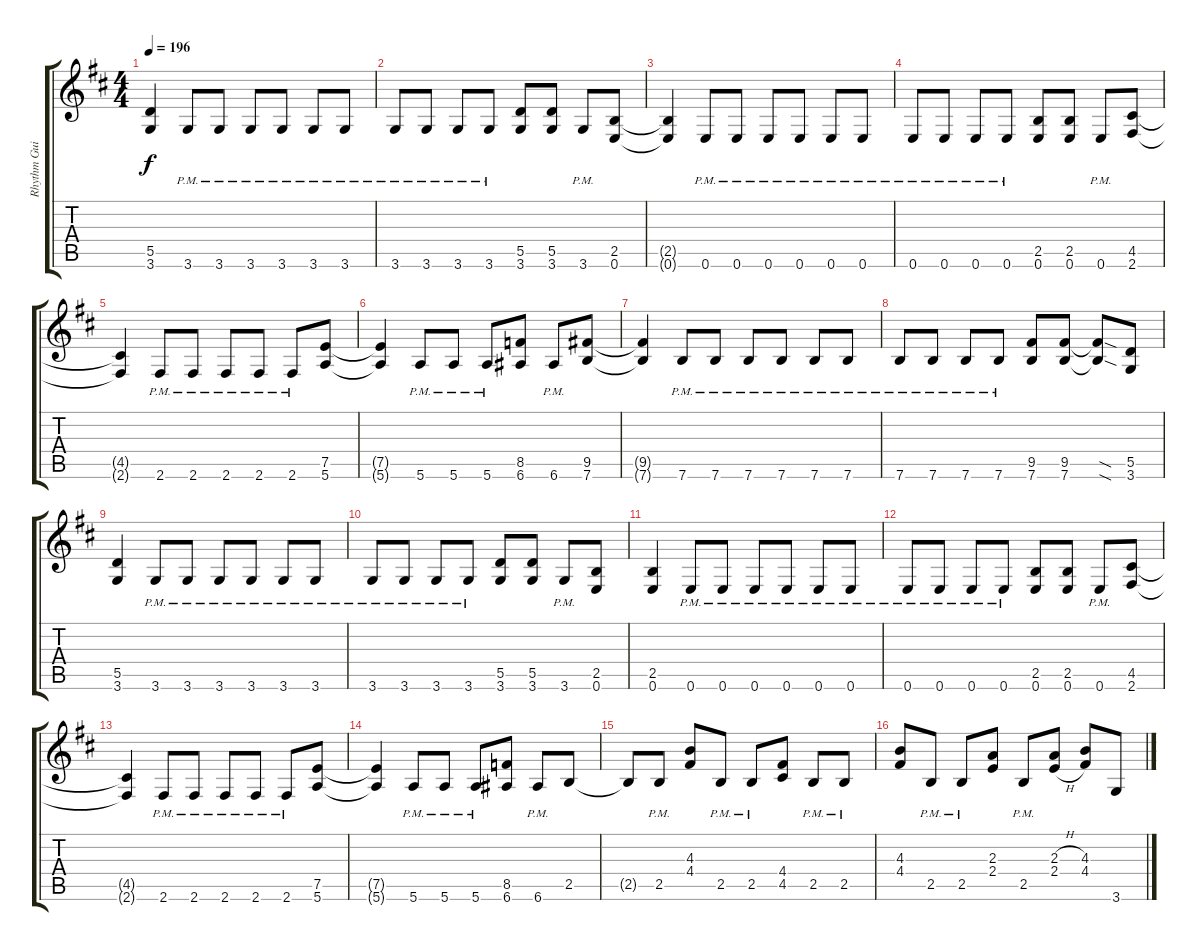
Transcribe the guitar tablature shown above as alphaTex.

\track ("Rhythm Guitar (Mustaine)" "Rhythm Gui") {instrument distortionguitar}
\staff {score tabs}
\tuning (E4 B3 G3 D3 A2 E2) {hide}
\ts (4 4)
\tempo 196
\clef g2
\ks d
(5.5{t} 3.6{t}).4{dy f} 3.6{pm}.8 3.6{pm}.8 3.6{pm}.8 3.6{pm}.8 3.6{pm}.8 3.6{pm}.8 |
3.6{pm}.8 3.6{pm}.8 3.6{pm}.8 3.6{pm}.8 (5.5 3.6).8 (5.5 3.6).8 3.6{pm}.8 (2.5 0.6).8 |
(2.5{t} 0.6{t}).4 0.6{pm}.8 0.6{pm}.8 0.6{pm}.8 0.6{pm}.8 0.6{pm}.8 0.6{pm}.8 |
0.6{pm}.8 0.6{pm}.8 0.6{pm}.8 0.6{pm}.8 (2.5 0.6).8 (2.5 0.6).8 0.6{pm}.8 (4.5 2.6).8 |
(4.5{t} 2.6{t}).4 2.6{pm}.8 2.6{pm}.8 2.6{pm}.8 2.6{pm}.8 2.6{pm}.8 (7.5 5.6).8 |
(7.5{t} 5.6{t}).4 5.6{pm}.8 5.6{pm}.8 5.6{pm}.8 (8.5 6.6).8 6.6{pm}.8 (9.5 7.6).8 |
(9.5{t} 7.6{t}).4 7.6{pm}.8 7.6{pm}.8 7.6{pm}.8 7.6{pm}.8 7.6{pm}.8 7.6{pm}.8 |
7.6{pm}.8 7.6{pm}.8 7.6{pm}.8 7.6{pm}.8 (9.5 7.6).8 (9.5 7.6).8 (9.5{sod t} 7.6{sod t}).8 (5.5 3.6).8 |
(5.5 3.6).4 3.6{pm}.8 3.6{pm}.8 3.6{pm}.8 3.6{pm}.8 3.6{pm}.8 3.6{pm}.8 |
3.6{pm}.8 3.6{pm}.8 3.6{pm}.8 3.6{pm}.8 (5.5 3.6).8 (5.5 3.6).8 3.6{pm}.8 (2.5 0.6).8 |
(2.5 0.6).4 0.6{pm}.8 0.6{pm}.8 0.6{pm}.8 0.6{pm}.8 0.6{pm}.8 0.6{pm}.8 |
0.6{pm}.8 0.6{pm}.8 0.6{pm}.8 0.6{pm}.8 (2.5 0.6).8 (2.5 0.6).8 0.6{pm}.8 (4.5 2.6).8 |
(4.5{t} 2.6{t}).4 2.6{pm}.8 2.6{pm}.8 2.6{pm}.8 2.6{pm}.8 2.6{pm}.8 (7.5 5.6).8 |
(7.5{t} 5.6{t}).4 5.6{pm}.8 5.6{pm}.8 5.6{pm}.8 (8.5 6.6).8 6.6{pm}.8 2.5.8 |
2.5{t}.8 2.5{pm}.8 (4.3 4.4).8 2.5{pm}.8 2.5{pm}.8 (4.4 4.5).8 2.5{pm}.8 2.5{pm}.8 |
(4.3 4.4).8 2.5{pm}.8 2.5{pm}.8 (2.3 2.4).8 2.5{pm}.8 (2.3{h} 2.4{h}).8 (4.3 4.4).8 3.6.8
